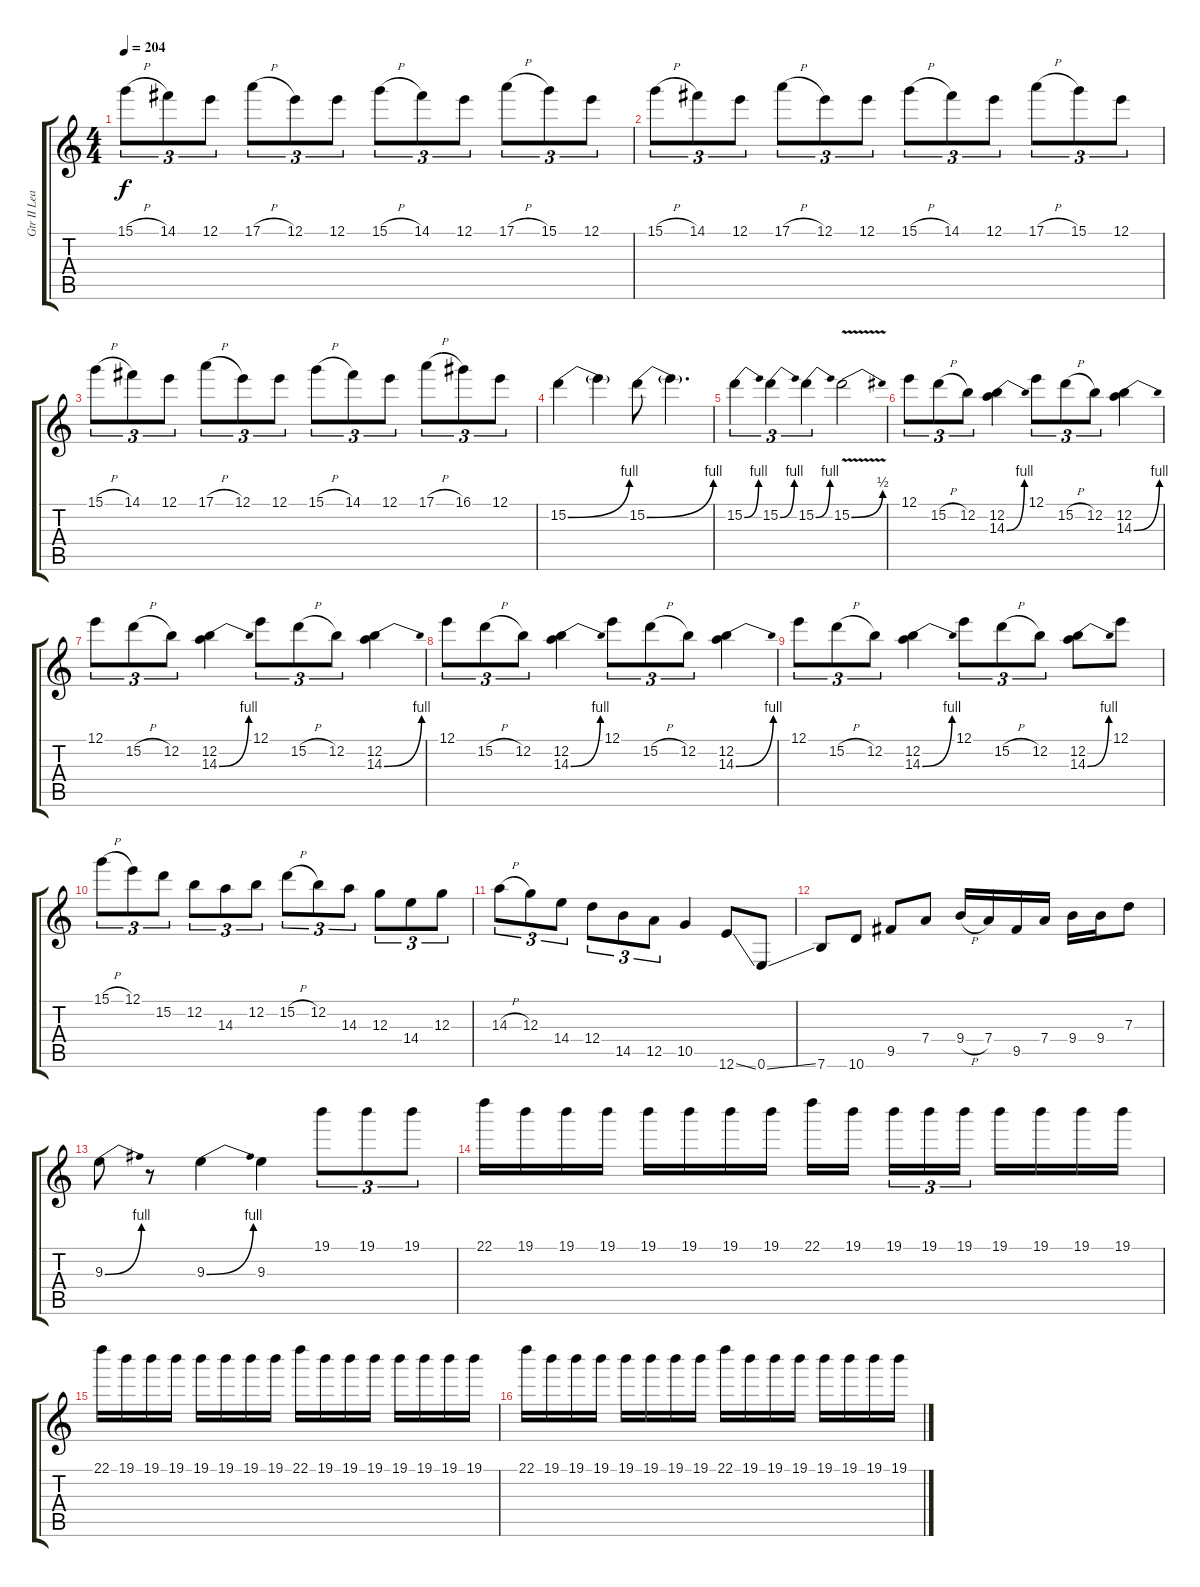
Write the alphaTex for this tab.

\track ("Gtr II Lead" "Gtr II Lea") {instrument overdrivenguitar}
\staff {score tabs}
\tuning (E4 B3 G3 D3 A2 E2) {hide}
\ts (4 4)
\tempo 204
\clef g2
\ks c
15.1{h}.8{tu (3 2) dy f} 14.1.8{tu (3 2)} 12.1.8{tu (3 2)} 17.1{h}.8{tu (3 2)} 12.1.8{tu (3 2)} 12.1.8{tu (3 2)} 15.1{h}.8{tu (3 2)} 14.1.8{tu (3 2)} 12.1.8{tu (3 2)} 17.1{h}.8{tu (3 2)} 15.1.8{tu (3 2)} 12.1.8{tu (3 2)} |
15.1{h}.8{tu (3 2)} 14.1.8{tu (3 2)} 12.1.8{tu (3 2)} 17.1{h}.8{tu (3 2)} 12.1.8{tu (3 2)} 12.1.8{tu (3 2)} 15.1{h}.8{tu (3 2)} 14.1.8{tu (3 2)} 12.1.8{tu (3 2)} 17.1{h}.8{tu (3 2)} 15.1.8{tu (3 2)} 12.1.8{tu (3 2)} |
15.1{h}.8{tu (3 2)} 14.1.8{tu (3 2)} 12.1.8{tu (3 2)} 17.1{h}.8{tu (3 2)} 12.1.8{tu (3 2)} 12.1.8{tu (3 2)} 15.1{h}.8{tu (3 2)} 14.1.8{tu (3 2)} 12.1.8{tu (3 2)} 17.1{h}.8{tu (3 2)} 16.1.8{tu (3 2)} 12.1.8{tu (3 2)} |
15.2{be (bend 0 0 60 4)}.4 15.2{t}.4 15.2{be (bend 0 0 60 4)}.8 15.2{t}.4{d} |
15.2{be (bend 0 0 60 4)}.4{tu (3 2)} 15.2{be (bend 0 0 60 4)}.4{tu (3 2)} 15.2{be (bend 0 0 60 4)}.4{tu (3 2)} 15.2{be (bend 0 0 60 2) v}.2 |
12.1.8{tu (3 2)} 15.2{h}.8{tu (3 2)} 12.2.8{tu (3 2)} (12.2 14.3{be (bend 0 0 60 4)}).4 12.1.8{tu (3 2)} 15.2{h}.8{tu (3 2)} 12.2.8{tu (3 2)} (12.2 14.3{be (bend 0 0 60 4)}).4 |
12.1.8{tu (3 2)} 15.2{h}.8{tu (3 2)} 12.2.8{tu (3 2)} (12.2 14.3{be (bend 0 0 60 4)}).4 12.1.8{tu (3 2)} 15.2{h}.8{tu (3 2)} 12.2.8{tu (3 2)} (12.2 14.3{be (bend 0 0 60 4)}).4 |
12.1.8{tu (3 2)} 15.2{h}.8{tu (3 2)} 12.2.8{tu (3 2)} (12.2 14.3{be (bend 0 0 60 4)}).4 12.1.8{tu (3 2)} 15.2{h}.8{tu (3 2)} 12.2.8{tu (3 2)} (12.2 14.3{be (bend 0 0 60 4)}).4 |
12.1.8{tu (3 2)} 15.2{h}.8{tu (3 2)} 12.2.8{tu (3 2)} (12.2 14.3{be (bend 0 0 60 4)}).4 12.1.8{tu (3 2)} 15.2{h}.8{tu (3 2)} 12.2.8{tu (3 2)} (12.2 14.3{be (bend 0 0 60 4)}).8 12.1.8 |
15.1{h}.8{tu (3 2)} 12.1.8{tu (3 2)} 15.2.8{tu (3 2)} 12.2.8{tu (3 2)} 14.3.8{tu (3 2)} 12.2.8{tu (3 2)} 15.2{h}.8{tu (3 2)} 12.2.8{tu (3 2)} 14.3.8{tu (3 2)} 12.3.8{tu (3 2)} 14.4.8{tu (3 2)} 12.3.8{tu (3 2)} |
14.3{h}.8{tu (3 2)} 12.3.8{tu (3 2)} 14.4.8{tu (3 2)} 12.4.8{tu (3 2)} 14.5.8{tu (3 2)} 12.5.8{tu (3 2)} 10.5.4 12.6{ss}.8 0.6{ss}.8 |
7.6.8 10.6.8 9.5.8 7.4.8 9.4{h}.16 7.4.16 9.5.16 7.4.16 9.4.16 9.4.16 7.3.8 |
9.3{be (bend 0 0 60 4)}.8 r.8 9.3{be (bend 0 0 60 4)}.4 9.3.4 19.1.8{tu (3 2)} 19.1.8{tu (3 2)} 19.1.8{tu (3 2)} |
22.1.16 19.1.16 19.1.16 19.1.16 19.1.16 19.1.16 19.1.16 19.1.16 22.1.16 19.1.16{beam splitsecondary} 19.1.16{tu (3 2)} 19.1.16{tu (3 2)} 19.1.16{tu (3 2)} 19.1.16 19.1.16 19.1.16 19.1.16 |
22.1.16 19.1.16 19.1.16 19.1.16 19.1.16 19.1.16 19.1.16 19.1.16 22.1.16 19.1.16 19.1.16 19.1.16 19.1.16 19.1.16 19.1.16 19.1.16 |
22.1.16 19.1.16 19.1.16 19.1.16 19.1.16 19.1.16 19.1.16 19.1.16 22.1.16 19.1.16 19.1.16 19.1.16 19.1.16 19.1.16 19.1.16 19.1.16
